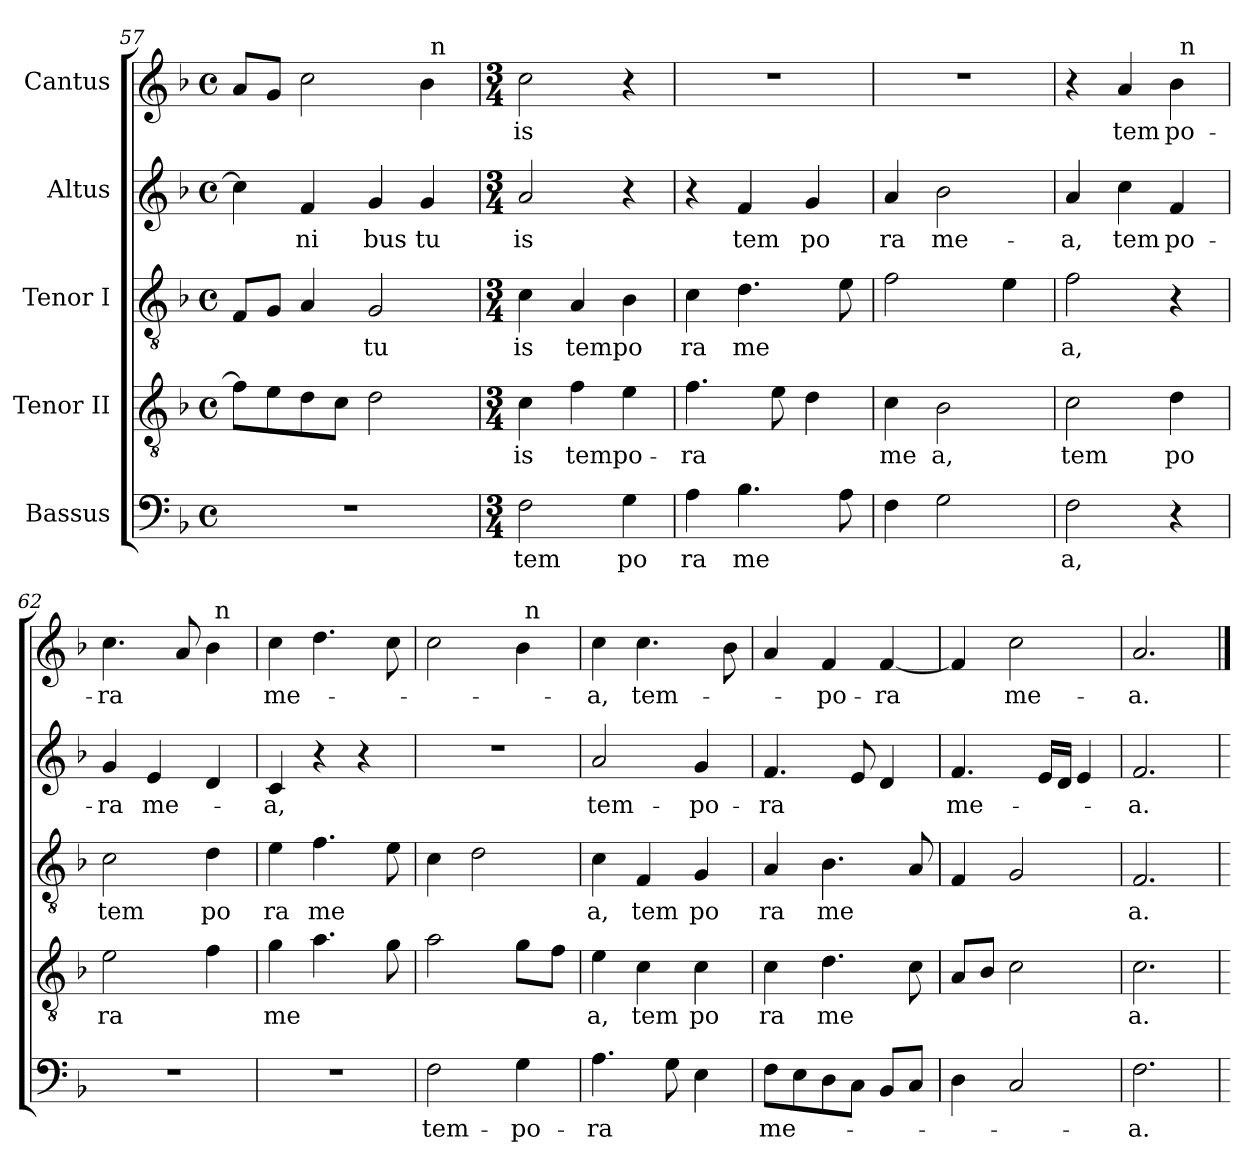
**kern	**text	**kern	**text	**kern	**text	**kern	**text	**kern	**text
*part5	*part5	*part4	*part4	*part3	*part3	*part2	*part2	*part1	*part1
*staff5	*staff5	*staff4	*staff4	*staff3	*staff3	*staff2	*staff2	*staff1	*staff1
*I"Bassus	*	*I"Tenor II	*	*I"Tenor I	*	*I"Altus	*	*I"Cantus	*
*clefF4	*	*clefGv2	*	*clefGv2	*	*clefG2	*	*clefG2	*
*k[b-]	*	*k[b-]	*	*k[b-]	*	*k[b-]	*	*k[b-]	*
*F:	*	*F:	*	*F:	*	*F:	*	*F:	*
*M4/4	*	*M4/4	*	*M4/4	*	*M4/4	*	*M4/4	*
*met(c)	*	*met(c)	*	*met(c)	*	*met(c)	*	*met(c)	*
=57	=57	=57	=57	=57	=57	=57	=57	=57	=57
*	*	*	*	*	*	*	*	*^	*
1r	.	8f\L]	.	8F/L	.	4cc\]	.	8a/L	2ryy	.
.	.	8e\	.	8G/J	.	.	.	8g/J	.	.
!	!	!	!	!	!	!	!LO:LY:b:cj	!	!	!
.	.	8d\	.	4A/	.	4f/	ni	2cc\	.	.
.	.	8c\J	.	.	.	.	.	.	.	.
!	!	!	!	!	!LO:LY:b:cj	!	!LO:LY:b:cj	!	!	!
.	.	2d\	.	2G/	tu	4g/	bus	.	4ryy	.
!	!	!	!	!	!	!	!LO:LY:b:cj	!	!	!
.	.	.	.	.	.	4g/	tu	4b-\	64ryy	.
!	!	!	!	!	!	!	!	!	!LO:TX:a:t=n	!
.	.	.	.	.	.	.	.	.	8...ryy	.
*	*	*	*	*	*	*	*	*v	*v	*
=58	=58	=58	=58	=58	=58	=58	=58	=58	=58
*M3/4	*	*M3/4	*	*M3/4	*	*M3/4	*	*M3/4	*
*	*	*	*	*	*	*	*	*^	*
!	!LO:LY:b:cj	!	!LO:LY:b:cj	!	!LO:LY:b:cj	!	!LO:LY:b:cj	!	!	!LO:LY:b:cj
*	*	*	*	*	*	*	*	*v	*v	*
2F\	tem	4c\	-is	4c\	is	2a/	is	2cc\	is
!	!	!	!LO:LY:b:cj	!	!LO:LY:b:cj	!	!	!	!
.	.	4f\	tempo-	4A/	tempo	.	.	.	.
!	!LO:LY:b:cj	!	!	!	!	!	!	!	!
4G\	po	4e\	.	4B-\	.	4r	.	4r	.
=59	=59	=59	=59	=59	=59	=59	=59	=59	=59
!	!LO:LY:b:cj	!	!LO:LY:b:cj	!	!LO:LY:b:cj	!	!	!LO:N:vis=1	!
4A\	ra	4.f\	-ra	4c\	ra	4r	.	2.r	.
!	!LO:LY:b	!	!	!	!LO:LY:b	!	!LO:LY:b:cj	!	!
4.B-\	me	.	.	4.d\	me	4f/	tem	.	.
.	.	8e\	.	.	.	.	.	.	.
!	!	!	!	!	!	!	!LO:LY:b:cj	!	!
.	.	4d\	.	.	.	4g/	po	.	.
8A\	.	.	.	8e\	.	.	.	.	.
!!LO:LB:g=z
=60	=60	=60	=60	=60	=60	=60	=60	=60	=60
!	!	!	!LO:LY:b:cj	!	!	!	!LO:LY:b:cj	!LO:N:vis=1	!
*	*	*	*	*^	*	*	*	*	*
4F\	.	4c\	me	2f\	4ryy	.	4a/	ra	2.r	.
!	!	!	!LO:LY:b:cj	!	!	!	!	!LO:LY:b:cj	!	!
2G\	.	2B-\	a,	.	16ryy	.	2b-\	me-	.	.
.	.	.	.	.	4..ryy	.	.	.	.	.
.	.	.	.	4e\	.	.	.	.	.	.
=61	=61	=61	=61	=61	=61	=61	=61	=61	=61	=61
!	!LO:LY:b:cj	!	!LO:LY:b:cj	!	!	!LO:LY:b:cj	!	!LO:LY:b:cj	!	!
*	*	*	*	*v	*v	*	*	*	*^	*
2F\	a,	2c\	tem	2f\	a,	4a/	-a,	4r	2ryy	.
!	!	!	!	!	!	!	!LO:LY:b:cj	!	!	!LO:LY:b:cj
.	.	.	.	.	.	4cc\	tem	4a/	.	tem
!	!	!	!LO:LY:b:cj	!	!	!	!LO:LY:b:cj	!	!	!LO:LY:b:cj
4r	.	4d\	po	4r	.	4f/	po-	4b-\	64ryy	po-
!	!	!	!	!	!	!	!	!	!LO:TX:a:t=n	!
.	.	.	.	.	.	.	.	.	8...ryy	.
=62	=62	=62	=62	=62	=62	=62	=62	=62	=62	=62
!LO:N:vis=1	!	!	!LO:LY:b:cj	!	!LO:LY:b:cj	!	!LO:LY:b:cj	!	!	!LO:LY:b:cj
2.r	.	2e\	ra	2c\	tem	4g/	-ra	4.cc\	2ryy	-ra
!	!	!	!	!	!	!	!LO:LY:b	!	!	!
.	.	.	.	.	.	4e/	me-	.	.	.
.	.	.	.	.	.	.	.	8a/	.	.
!	!	!	!	!	!LO:LY:b:cj	!	!	!	!	!
.	.	4f\	.	4d\	po	4d/	.	4b-\	64ryy	.
!	!	!	!	!	!	!	!	!	!LO:TX:a:t=n	!
.	.	.	.	.	.	.	.	.	8...ryy	.
=63	=63	=63	=63	=63	=63	=63	=63	=63	=63	=63
!LO:N:vis=1	!	!	!LO:LY:b	!	!LO:LY:b:cj	!	!LO:LY:b:cj	!	!	!LO:LY:b
*	*	*	*	*	*	*	*	*v	*v	*
2.r	.	4g\	me	4e\	ra	4c/	-a,	4cc\	me-
!	!	!	!	!	!LO:LY:b	!	!	!	!
.	.	4.a\	.	4.f\	me	4r	.	4.dd\	.
.	.	.	.	.	.	4r	.	.	.
.	.	8g\	.	8e\	.	.	.	8cc\	.
=64	=64	=64	=64	=64	=64	=64	=64	=64	=64
!	!LO:LY:b:cj	!	!	!	!	!LO:N:vis=1	!	!	!
*	*	*	*	*	*	*	*	*^	*
2F\	tem-	2a\	.	4c\	.	2.r	.	2cc\	2ryy	.
.	.	.	.	2d\	.	.	.	.	.	.
!	!LO:LY:b:cj	!	!	!	!	!	!	!	!	!
4G\	-po-	8g\L	.	.	.	.	.	4b-\	64ryy	.
!	!	!	!	!	!	!	!	!	!LO:TX:a:t=n	!
.	.	.	.	.	.	.	.	.	8...ryy	.
.	.	8f\J	.	.	.	.	.	.	.	.
=65	=65	=65	=65	=65	=65	=65	=65	=65	=65	=65
!	!LO:LY:b:cj	!	!LO:LY:b:cj	!	!LO:LY:b:cj	!	!LO:LY:b:cj	!	!	!LO:LY:b:cj
*	*	*	*	*	*	*	*	*v	*v	*
4.A\	-ra	4e\	a,	4c\	a,	2a/	tem-	4cc\	-a,
!	!	!	!LO:LY:b:cj	!	!LO:LY:b:cj	!	!	!	!LO:LY:b
.	.	4c\	tem	4F/	tem	.	.	4.cc\	tem-
8G\	.	.	.	.	.	.	.	.	.
!	!	!	!LO:LY:b:cj	!	!LO:LY:b:cj	!	!LO:LY:b:cj	!	!
4E\	.	4c\	po	4G/	po	4g/	-po-	.	.
.	.	.	.	.	.	.	.	8b-\	.
=66	=66	=66	=66	=66	=66	=66	=66	=66	=66
!	!LO:LY:b	!	!LO:LY:b:cj	!	!LO:LY:b:cj	!	!LO:LY:b:cj	!	!
8F\L	me-	4c\	ra	4A/	ra	4.f/	-ra	4a/	.
8E\	.	.	.	.	.	.	.	.	.
!	!	!	!LO:LY:b	!	!LO:LY:b	!	!	!	!LO:LY:b:cj
8D\	.	4.d\	me	4.B-\	me	.	.	4f/	-po-
8C\J	.	.	.	.	.	8e/	.	.	.
!	!	!	!	!	!	!	!	!	!LO:LY:b:cj
8BB-/L	.	.	.	.	.	4d/	.	[<4f/	-ra
8C/J	.	8c\	.	8A/	.	.	.	.	.
=67	=67	=67	=67	=67	=67	=67	=67	=67	=67
!	!	!	!	!	!	!	!LO:LY:b	!	!
4D\	.	8A/L	.	4F/	.	4.f/	me-	4f/]	.
.	.	8B-/J	.	.	.	.	.	.	.
!	!	!	!	!	!	!	!	!	!LO:LY:b:cj
2C/	.	2c\	.	2G/	.	.	.	2cc\	me-
.	.	.	.	.	.	16e/L	.	.	.
.	.	.	.	.	.	16d/J	.	.	.
.	.	.	.	.	.	4e/	.	.	.
=68	=68	=68	=68	=68	=68	=68	=68	=68	=68
!	!LO:LY:b:cj	!	!LO:LY:b:cj	!	!LO:LY:b:cj	!	!LO:LY:b:cj	!	!LO:LY:b:cj
2.F\	-a.	2.c\	a.	2.F/	a.	2.f/	-a.	2.a/	-a.
=	==	=	==	=	==	=	==	==	==
*-	*-	*-	*-	*-	*-	*-	*-	*-	*-
